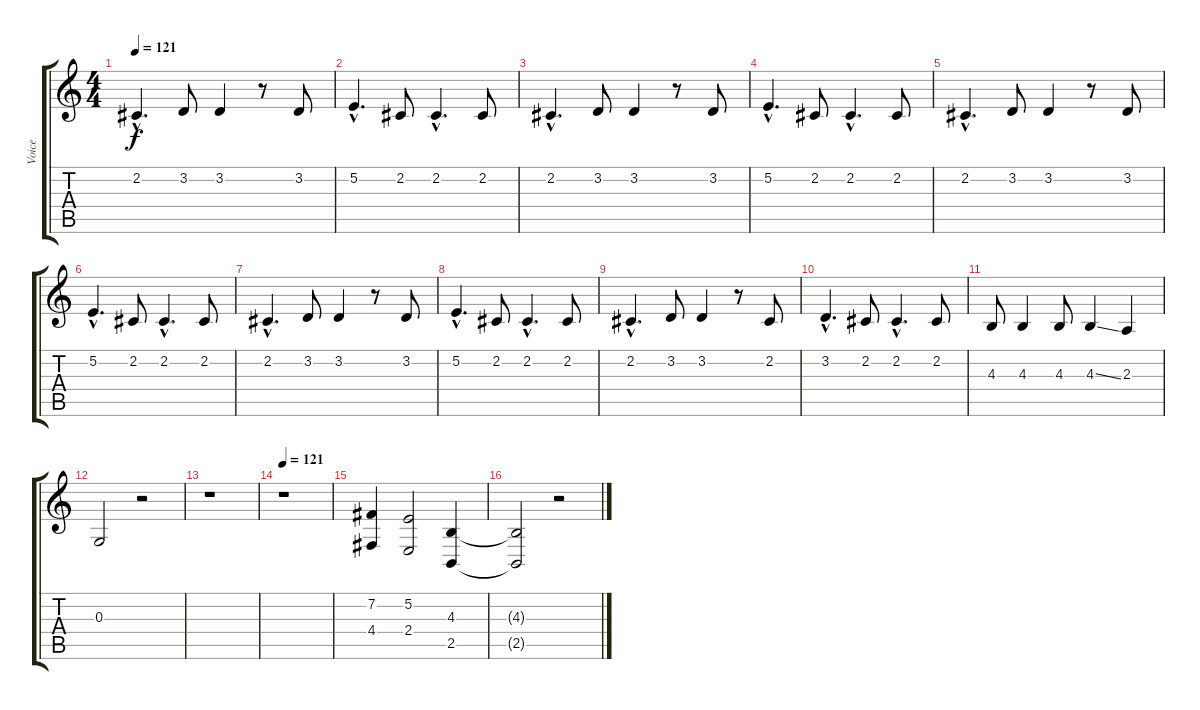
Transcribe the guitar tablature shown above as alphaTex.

\track ("Voice" "Voice") {instrument cello}
\staff {score tabs}
\tuning (E4 B3 G3 D3 A2 E2) {hide}
\ts (4 4)
\tempo 121
\clef g2
\ks c
2.2{hac}.4{d dy f} 3.2.8 3.2.4 r.8 3.2.8 |
5.2{hac}.4{d} 2.2.8 2.2{hac}.4{d} 2.2.8 |
2.2{hac}.4{d} 3.2.8 3.2.4 r.8 3.2.8 |
5.2{hac}.4{d} 2.2.8 2.2{hac}.4{d} 2.2.8 |
2.2{hac}.4{d} 3.2.8 3.2.4 r.8 3.2.8 |
5.2{hac}.4{d} 2.2.8 2.2{hac}.4{d} 2.2.8 |
2.2{hac}.4{d} 3.2.8 3.2.4 r.8 3.2.8 |
5.2{hac}.4{d} 2.2.8 2.2{hac}.4{d} 2.2.8 |
2.2{hac}.4{d} 3.2.8 3.2.4 r.8 2.2.8 |
3.2{hac}.4{d} 2.2.8 2.2{hac}.4{d} 2.2.8 |
4.3.8 4.3.4 4.3.8 4.3{ss}.4 2.3.4 |
0.3.2 r.2 |
r.1 |
\tempo 121
r.1 |
(7.2 4.4).4 (5.2 2.4).2 (4.3 2.5).4 |
(4.3{t} 2.5{t}).2 r.2
